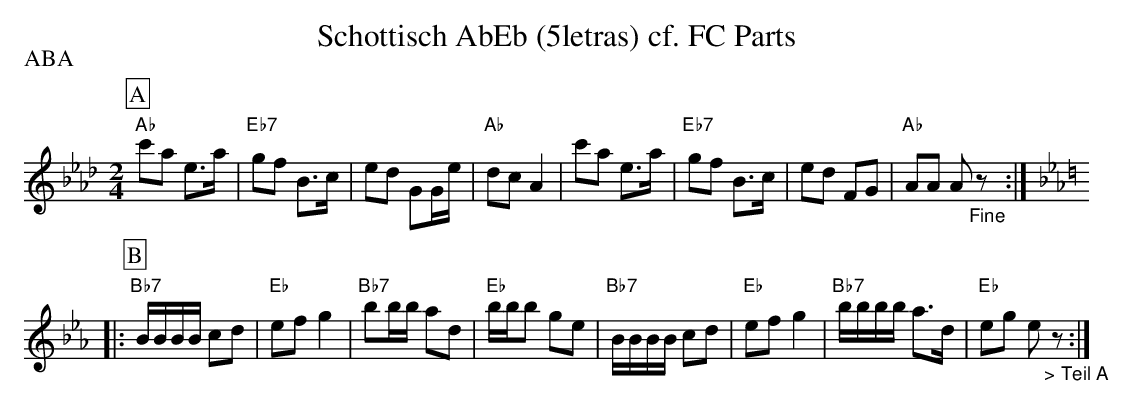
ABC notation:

X:1
T:Schottisch AbEb (5letras) cf. FC Parts
P:ABA
M:2/4
L:1/16
K:Abmaj%%MIDI gchordon
[P:A] "Ab"c'2a2 e3a | "Eb7"g2f2 B3c | e2d2 G2Ge | "Ab"d2c2A4 | c'2a2 e3a | "Eb7"g2f2 B3c | e2d2 F2G2 | "Ab"A2A2 A2"_Fine"z2 :: [P:B] [K:Ebmaj]
"Bb7"BBBB c2d2 | "Eb"e2f2g4 | "Bb7"b2bb a2d2 | "Eb"bbb2 g2e2 | "Bb7"BBBB c2d2 | "Eb"e2f2g4 | "Bb7"bbbb a3d | "Eb"e2g2 e2"_> Teil A"z2 :|
